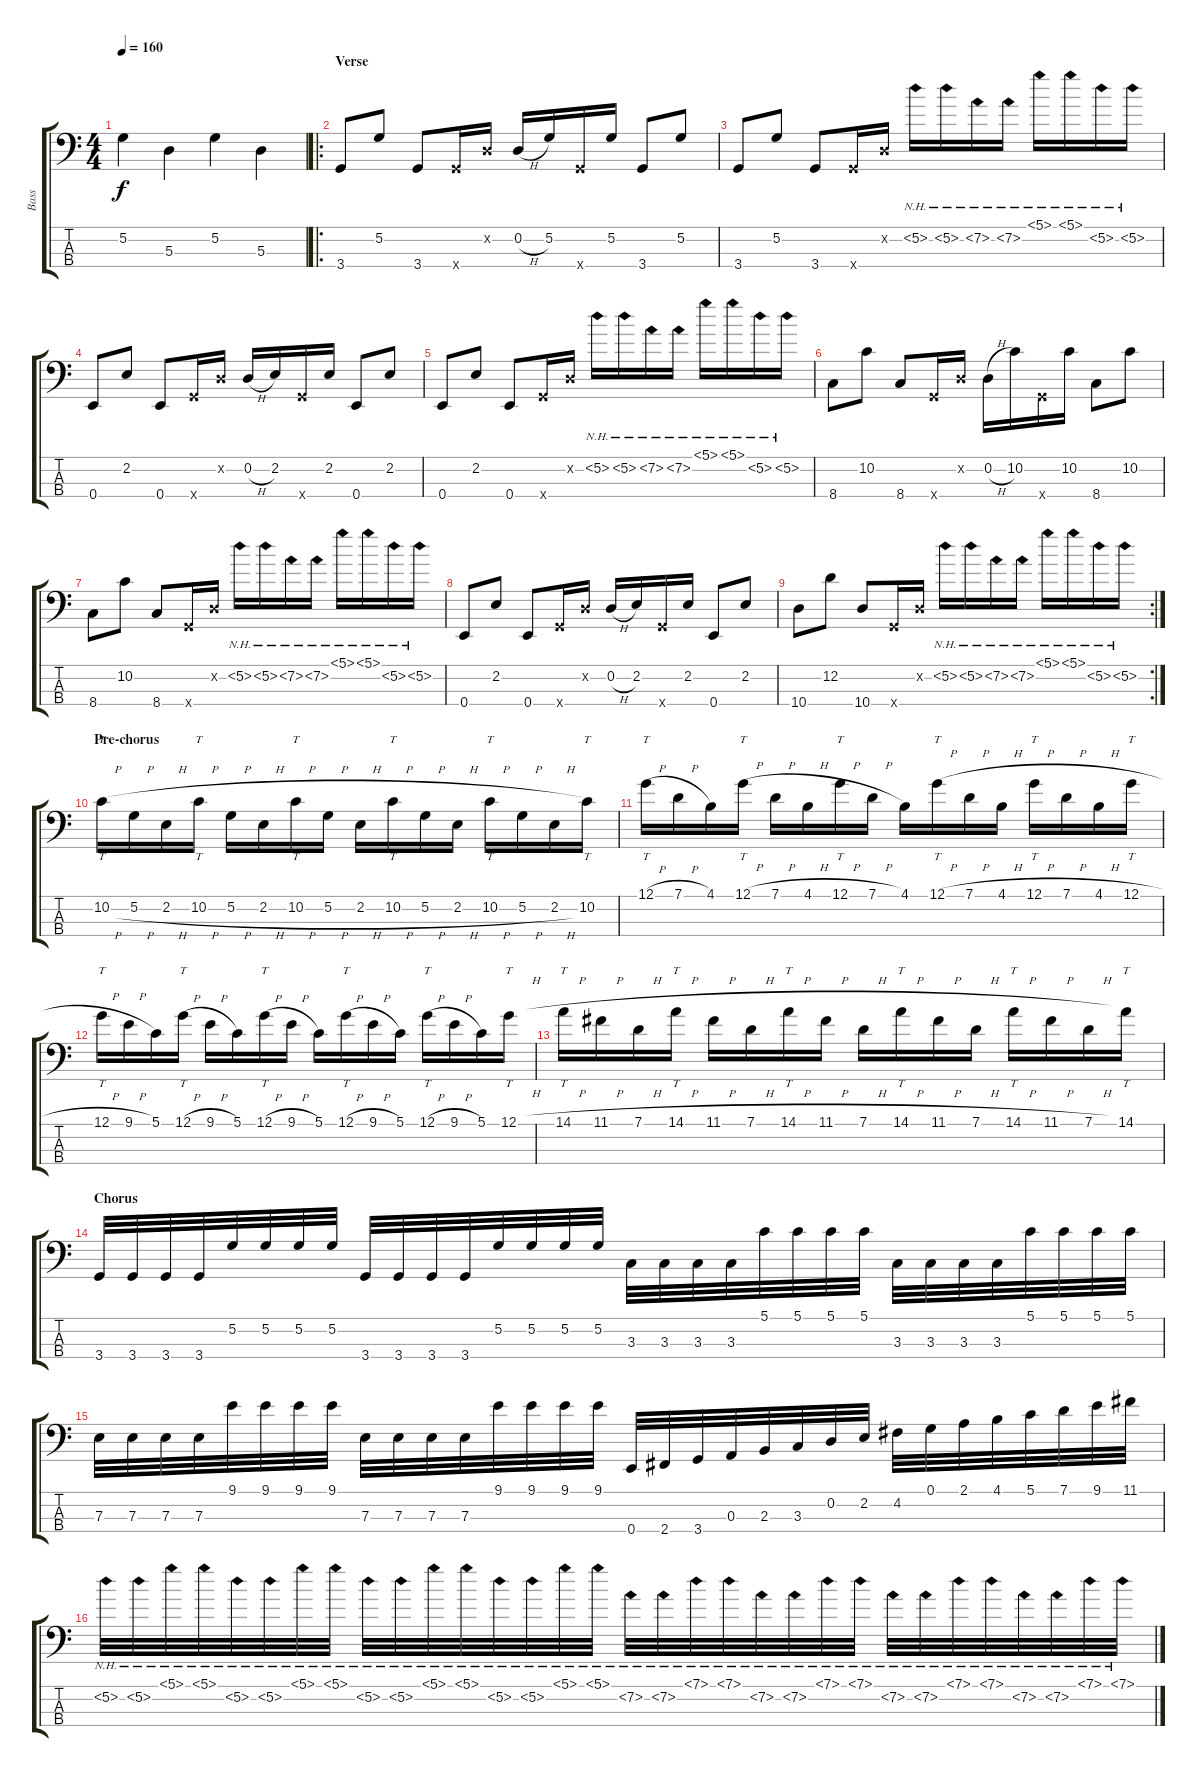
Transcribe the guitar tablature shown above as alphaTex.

\track ("Bass" "Bass") {instrument slapbass1}
\staff {score tabs}
\tuning (G2 D2 A1 E1) {hide}
\ts (4 4)
\tempo 160
\clef f4
\ks c
5.2.4{dy f} 5.3.4 5.2.4 5.3.4 |
\ro
\section ("" "Verse")
3.4.8 5.2.8 3.4.8 3.4{x}.16 0.2{x}.16 0.2{h}.16 5.2.16 3.4{x}.16 5.2.16 3.4.8 5.2.8 |
3.4.8 5.2.8 3.4.8 3.4{x}.16 0.2{x}.16 5.2{nh}.16 5.2{nh}.16 7.2{nh}.16 7.2{nh}.16 5.1{nh}.16 5.1{nh}.16 5.2{nh}.16 5.2{nh}.16 |
0.4.8 2.2.8 0.4.8 3.4{x}.16 0.2{x}.16 0.2{h}.16 2.2.16 3.4{x}.16 2.2.16 0.4.8 2.2.8 |
0.4.8 2.2.8 0.4.8 3.4{x}.16 0.2{x}.16 5.2{nh}.16 5.2{nh}.16 7.2{nh}.16 7.2{nh}.16 5.1{nh}.16 5.1{nh}.16 5.2{nh}.16 5.2{nh}.16 |
8.4.8 10.2.8 8.4.8 3.4{x}.16 0.2{x}.16 0.2{h}.16 10.2.16 3.4{x}.16 10.2.16 8.4.8 10.2.8 |
8.4.8 10.2.8 8.4.8 3.4{x}.16 0.2{x}.16 5.2{nh}.16 5.2{nh}.16 7.2{nh}.16 7.2{nh}.16 5.1{nh}.16 5.1{nh}.16 5.2{nh}.16 5.2{nh}.16 |
0.4.8 2.2.8 0.4.8 3.4{x}.16 0.2{x}.16 0.2{h}.16 2.2.16 3.4{x}.16 2.2.16 0.4.8 2.2.8 |
\rc 2
10.4.8 12.2.8 10.4.8 3.4{x}.16 0.2{x}.16 5.2{nh}.16 5.2{nh}.16 7.2{nh}.16 7.2{nh}.16 5.1{nh}.16 5.1{nh}.16 5.2{nh}.16 5.2{nh}.16 |
\section ("" "Pre-chorus")
10.2{h}.16{tt} 5.2{h}.16 2.2{h}.16 10.2{h}.16{tt} 5.2{h}.16 2.2{h}.16 10.2{h}.16{tt} 5.2{h}.16 2.2{h}.16 10.2{h}.16{tt} 5.2{h}.16 2.2{h}.16 10.2{h}.16{tt} 5.2{h}.16 2.2{h}.16 10.2.16{tt} |
12.1{h}.16{tt} 7.1{h}.16 4.1.16 12.1{h}.16{tt} 7.1{h}.16 4.1{h}.16 12.1{h}.16{tt} 7.1{h}.16 4.1.16 12.1{h}.16{tt} 7.1{h}.16 4.1{h}.16 12.1{h}.16{tt} 7.1{h}.16 4.1{h}.16 12.1{h}.16{tt} |
12.1{h}.16{tt} 9.1{h}.16 5.1.16 12.1{h}.16{tt} 9.1{h}.16 5.1.16 12.1{h}.16{tt} 9.1{h}.16 5.1.16 12.1{h}.16{tt} 9.1{h}.16 5.1.16 12.1{h}.16{tt} 9.1{h}.16 5.1.16 12.1{h}.16{tt} |
14.1{h}.16{tt} 11.1{h}.16 7.1{h}.16 14.1{h}.16{tt} 11.1{h}.16 7.1{h}.16 14.1{h}.16{tt} 11.1{h}.16 7.1{h}.16 14.1{h}.16{tt} 11.1{h}.16 7.1{h}.16 14.1{h}.16{tt} 11.1{h}.16 7.1{h}.16 14.1.16{tt} |
\section ("" "Chorus")
3.4.32 3.4.32 3.4.32 3.4.32 5.2.32 5.2.32 5.2.32 5.2.32 3.4.32 3.4.32 3.4.32 3.4.32 5.2.32 5.2.32 5.2.32 5.2.32 3.3.32 3.3.32 3.3.32 3.3.32 5.1.32 5.1.32 5.1.32 5.1.32 3.3.32 3.3.32 3.3.32 3.3.32 5.1.32 5.1.32 5.1.32 5.1.32 |
7.3.32 7.3.32 7.3.32 7.3.32 9.1.32 9.1.32 9.1.32 9.1.32 7.3.32 7.3.32 7.3.32 7.3.32 9.1.32 9.1.32 9.1.32 9.1.32 0.4.32 2.4.32 3.4.32 0.3.32 2.3.32 3.3.32 0.2.32 2.2.32 4.2.32 0.1.32 2.1.32 4.1.32 5.1.32 7.1.32 9.1.32 11.1.32 |
5.2{nh}.32 5.2{nh}.32 5.1{nh}.32 5.1{nh}.32 5.2{nh}.32 5.2{nh}.32 5.1{nh}.32 5.1{nh}.32 5.2{nh}.32 5.2{nh}.32 5.1{nh}.32 5.1{nh}.32 5.2{nh}.32 5.2{nh}.32 5.1{nh}.32 5.1{nh}.32 7.2{nh}.32 7.2{nh}.32 7.1{nh}.32 7.1{nh}.32 7.2{nh}.32 7.2{nh}.32 7.1{nh}.32 7.1{nh}.32 7.2{nh}.32 7.2{nh}.32 7.1{nh}.32 7.1{nh}.32 7.2{nh}.32 7.2{nh}.32 7.1{nh}.32 7.1{nh}.32
